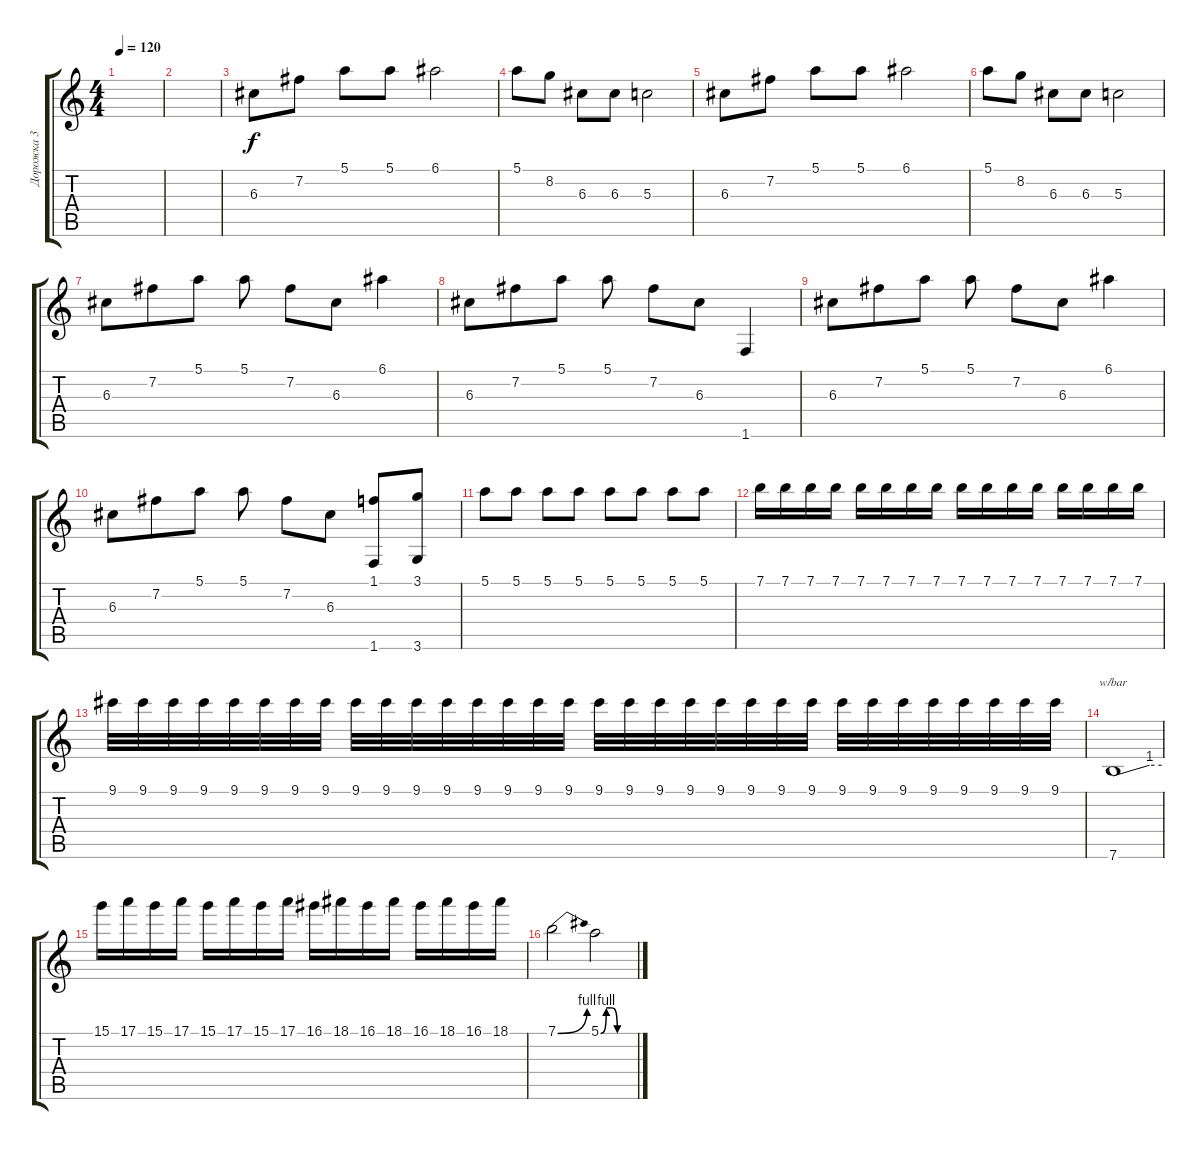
\track ("Дорожка 3" "Дорожка 3") {instrument distortionguitar}
\staff {score tabs}
\tuning (E4 B3 G3 D3 A2 E2) {hide}
\ts (4 4)
\tempo 120
\clef g2
\ks c
|
|
6.3.8 7.2.8 5.1.8 5.1.8 6.1.2 |
5.1.8 8.2.8 6.3.8 6.3.8 5.3.2 |
6.3.8 7.2.8 5.1.8 5.1.8 6.1.2 |
5.1.8 8.2.8 6.3.8 6.3.8 5.3.2 |
6.3.8 7.2.8{beam merge} 5.1.8{beam split} 5.1.8 7.2.8 6.3.8 6.1.4 |
6.3.8 7.2.8{beam merge} 5.1.8{beam split} 5.1.8 7.2.8 6.3.8 1.6.4 |
6.3.8 7.2.8{beam merge} 5.1.8{beam split} 5.1.8 7.2.8 6.3.8 6.1.4 |
6.3.8 7.2.8{beam merge} 5.1.8{beam split} 5.1.8 7.2.8 6.3.8 (1.1 1.6).8 (3.1 3.6).8 |
5.1.8 5.1.8 5.1.8 5.1.8 5.1.8 5.1.8 5.1.8 5.1.8 |
7.1.16 7.1.16 7.1.16 7.1.16 7.1.16 7.1.16 7.1.16 7.1.16 7.1.16 7.1.16 7.1.16 7.1.16 7.1.16 7.1.16 7.1.16 7.1.16 |
9.1.32 9.1.32 9.1.32 9.1.32 9.1.32 9.1.32 9.1.32 9.1.32 9.1.32 9.1.32 9.1.32 9.1.32 9.1.32 9.1.32 9.1.32 9.1.32 9.1.32 9.1.32 9.1.32 9.1.32 9.1.32 9.1.32 9.1.32 9.1.32 9.1.32 9.1.32 9.1.32 9.1.32 9.1.32 9.1.32 9.1.32 9.1.32 |
7.6.1{tbe (custom default 0 0 45 4 60 4)} |
15.1.16 17.1.16 15.1.16 17.1.16 15.1.16 17.1.16 15.1.16 17.1.16 16.1.16 18.1.16 16.1.16 18.1.16 16.1.16 18.1.16 16.1.16 18.1.16 |
7.1{be (bend 0 0 60 4)}.2 5.1{be (custom 0 0 10 4 20 4 30 0 60 0)}.2
